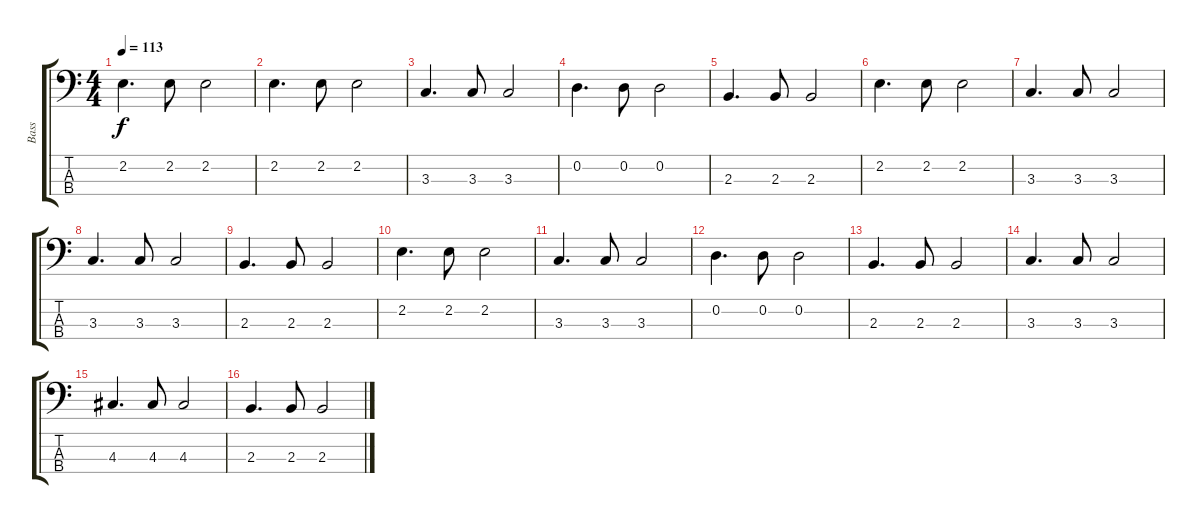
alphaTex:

\track ("Bass" "Bass") {instrument electricbasspick}
\staff {score tabs}
\tuning (G2 D2 A1 E1) {hide}
\ts (4 4)
\tempo 113
\clef f4
\ks c
2.2.4{d dy f} 2.2.8 2.2.2 |
2.2.4{d} 2.2.8 2.2.2 |
3.3.4{d} 3.3.8 3.3.2 |
0.2.4{d} 0.2.8 0.2.2 |
2.3.4{d} 2.3.8{txt ""} 2.3.2 |
2.2.4{d} 2.2.8 2.2.2 |
3.3.4{d} 3.3.8 3.3.2 |
3.3.4{d} 3.3.8 3.3.2 |
2.3.4{d} 2.3.8 2.3.2 |
2.2.4{d} 2.2.8 2.2.2 |
3.3.4{d} 3.3.8 3.3.2 |
0.2.4{d} 0.2.8 0.2.2 |
2.3.4{d} 2.3.8 2.3.2 |
3.3.4{d} 3.3.8 3.3.2 |
4.3.4{d} 4.3.8 4.3.2 |
2.3.4{d} 2.3.8 2.3.2
